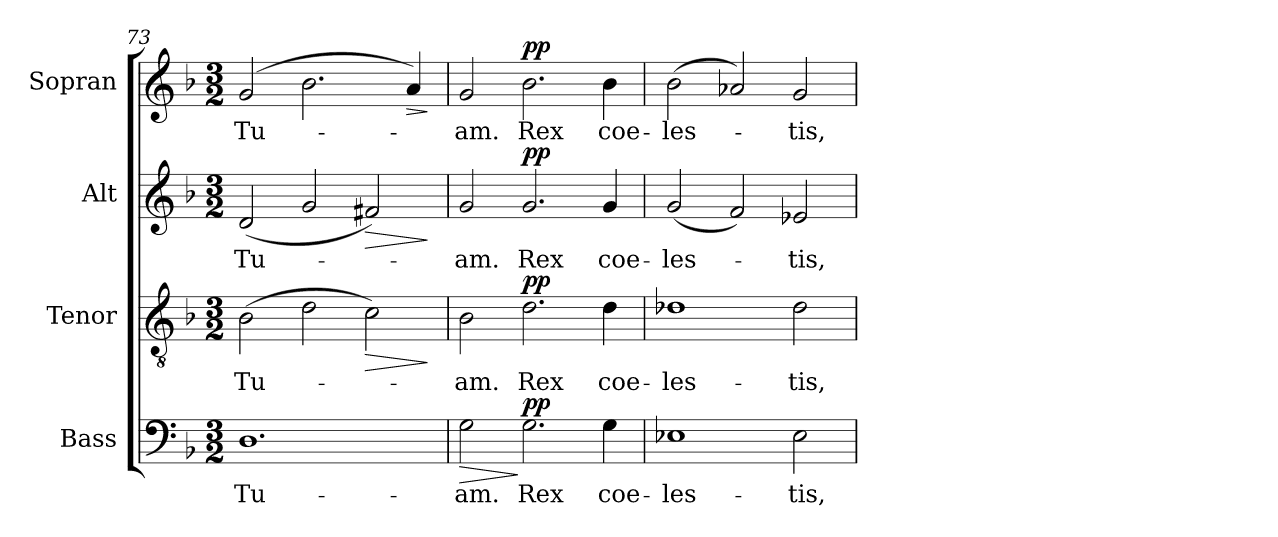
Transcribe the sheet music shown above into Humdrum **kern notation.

**kern	**text	**dynam	**kern	**text	**dynam	**kern	**text	**dynam	**kern	**text	**dynam
*part4	*part4	*part4	*part3	*part3	*part3	*part2	*part2	*part2	*part1	*part1	*part1
*staff4	*staff4	*staff4	*staff3	*staff3	*staff3	*staff2	*staff2	*staff2	*staff1	*staff1	*staff1
*I"Bass	*	*	*I"Tenor	*	*	*I"Alt	*	*	*I"Sopran	*	*
*I'B.	*	*	*I'T.	*	*	*I'A.	*	*	*I'S.	*	*
*clefF4	*	*	*clefGv2	*	*	*clefG2	*	*	*clefG2	*	*
*k[b-]	*	*	*k[b-]	*	*	*k[b-]	*	*	*k[b-]	*	*
*F:	*	*	*F:	*	*	*F:	*	*	*F:	*	*
*M3/2	*	*	*M3/2	*	*	*M3/2	*	*	*M3/2	*	*
=73	=73	=73	=73	=73	=73	=73	=73	=73	=73	=73	=73
!	!LO:LY:b	!	!	!LO:LY:b	!	!	!LO:LY:b	!	!	!LO:LY:b	!
1.D	Tu-	.	(>2B-\	Tu-	.	(<2d/	Tu-	.	(>2g/	Tu-	.
.	.	.	2d\	.	.	2g/	.	.	2.b-\	.	.
!	!	!	!	!	!LO:HP:b	!	!	!LO:HP:b	!	!	!
.	.	.	2c\)	.	>	2f#X/)	.	>	.	.	.
!	!	!	!	!	!	!	!	!	!	!	!LO:HP:b
.	.	.	.	.	.	.	.	.	4a/)	.	>
.	.	.	.	.	]	.	.	]	.	.	]
=74	=74	=74	=74	=74	=74	=74	=74	=74	=74	=74	=74
!	!LO:LY:b	!LO:HP:b	!	!LO:LY:b	!	!	!LO:LY:b	!	!	!LO:LY:b	!
2G\	-am.	>	2B-\	-am.	.	2g/	-am.	.	2g/	-am.	.
!	!LO:LY:b	!LO:DY:n=1:a	!	!LO:LY:b	!LO:DY:a	!	!LO:LY:b	!LO:DY:a	!	!LO:LY:b	!LO:DY:a
2.G\	Rex	] pp	2.d\	Rex	pp	2.g/	Rex	pp	2.b-\	Rex	pp
!	!LO:LY:b	!	!	!LO:LY:b	!	!	!LO:LY:b	!	!	!LO:LY:b	!
4G\	coe-	.	4d\	coe-	.	4g/	coe-	.	4b-\	coe-	.
!!LO:LB:g=z
=75	=75	=75	=75	=75	=75	=75	=75	=75	=75	=75	=75
!	!LO:LY:b	!	!	!LO:LY:b	!	!	!LO:LY:b	!	!	!LO:LY:b	!
1E-X	-les-	.	1d-X	-les-	.	(<2g/	-les-	.	(>2b-\	-les-	.
.	.	.	.	.	.	2f/)	.	.	2a-X/)	.	.
!	!LO:LY:b	!	!	!LO:LY:b	!	!	!LO:LY:b	!	!	!LO:LY:b	!
2E-\	-tis,	.	2d-\	-tis,	.	2e-X/	-tis,	.	2g/	-tis,	.
=	=	=	=	=	=	=	=	=	=	=	=
*-	*-	*-	*-	*-	*-	*-	*-	*-	*-	*-	*-
